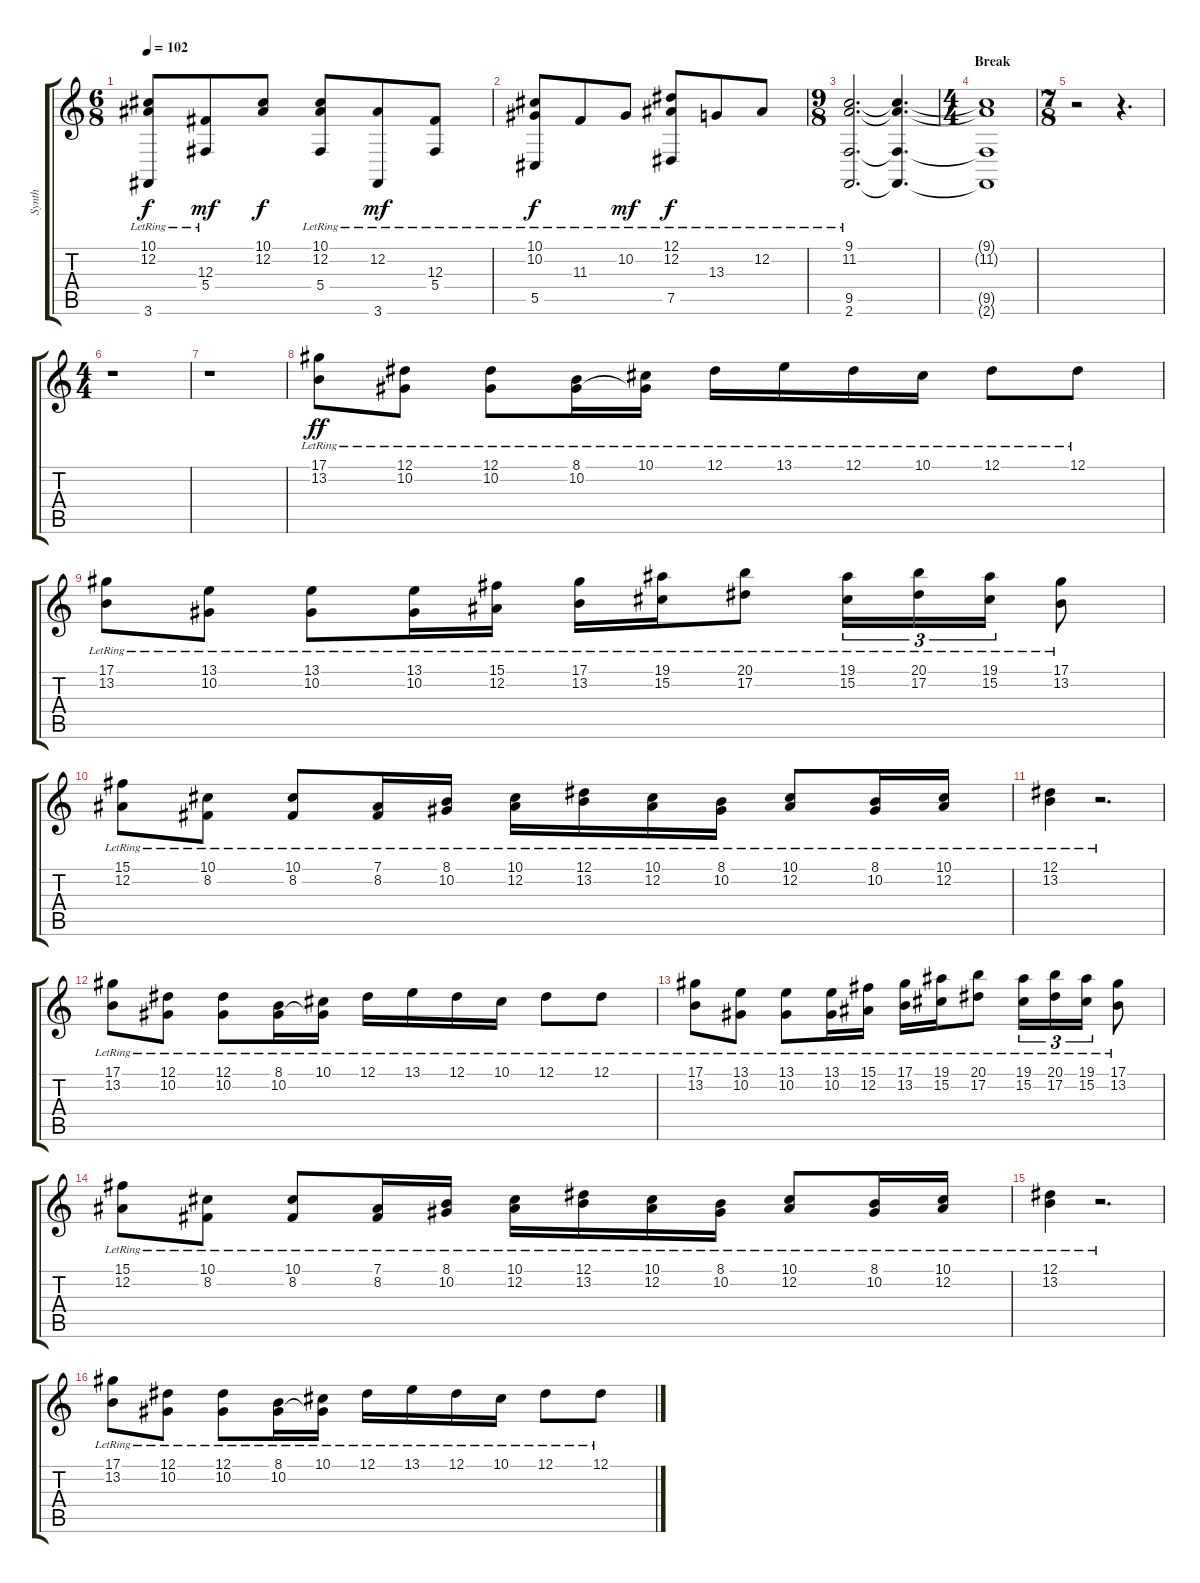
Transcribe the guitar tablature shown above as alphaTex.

\track ("Synth" "Synth") {instrument acousticgrandpiano}
\staff {score tabs}
\tuning (Eb4 Bb3 Gb3 Db3 Ab2 Eb2) {hide}
\ts (6 8)
\tempo 102
\clef g2
\ks c
(10.1{lr} 12.2{lr} 3.6{lr}).8{dy f} (12.3{lr} 5.4{lr}).8{dy mf} (10.1 12.2).8{dy f} (10.1{lr} 12.2{lr} 5.4{lr}).8 (12.2{lr} 3.6{lr}).8{dy mf} (12.3{lr} 5.4{lr}).8 |
(10.1{lr} 10.2{lr} 5.5{lr}).8{dy f} 11.3{lr}.8 10.2{lr}.8{dy mf} (12.1{lr} 12.2{lr} 7.5{lr}).8{dy f} 13.3{lr}.8 12.2{lr}.8 |
\ts (9 8)
(9.1{lr} 11.2{lr} 9.5{lr} 2.6{lr}).2{d} (9.1{t} 11.2{t} 9.5{t} 2.6{t}).4{d} |
\ts (4 4)
\section ("" "Break")
(9.1{t} 11.2{t} 9.5{t} 2.6{t}).1 |
\ts (7 8)
r.2 r.4{d} |
\ts (4 4)
r.1 |
r.1 |
(17.1{lr} 13.2{lr}).8{dy ff} (12.1{lr} 10.2{lr}).8 (12.1{lr} 10.2{lr}).8 (8.1{lr} 10.2{lr}).16 (10.1{lr} 10.2{t}).16 12.1{lr}.16 13.1{lr}.16 12.1{lr}.16 10.1{lr}.16 12.1{lr}.8 12.1{lr}.8 |
(17.1{lr} 13.2{lr}).8 (13.1{lr} 10.2{lr}).8 (13.1{lr} 10.2{lr}).8 (13.1{lr} 10.2{lr}).16 (15.1{lr} 12.2{lr}).16 (17.1{lr} 13.2{lr}).16 (19.1{lr} 15.2{lr}).16 (20.1{lr} 17.2{lr}).8 (19.1{lr} 15.2{lr}).16{tu (3 2)} (20.1{lr} 17.2{lr}).16{tu (3 2)} (19.1{lr} 15.2{lr}).16{tu (3 2)} (17.1{lr} 13.2{lr}).8 |
(15.1{lr} 12.2{lr}).8 (10.1{lr} 8.2{lr}).8 (10.1{lr} 8.2{lr}).8 (7.1{lr} 8.2{lr}).16 (8.1{lr} 10.2{lr}).16 (10.1{lr} 12.2{lr}).16 (12.1{lr} 13.2{lr}).16 (10.1{lr} 12.2{lr}).16 (8.1{lr} 10.2{lr}).16 (10.1{lr} 12.2{lr}).8 (8.1{lr} 10.2{lr}).16 (10.1{lr} 12.2{lr}).16 |
(12.1{lr} 13.2{lr}).4 r.2{d} |
(17.1{lr} 13.2{lr}).8 (12.1{lr} 10.2{lr}).8 (12.1{lr} 10.2{lr}).8 (8.1{lr} 10.2{lr}).16 (10.1{lr} 10.2{t}).16 12.1{lr}.16 13.1{lr}.16 12.1{lr}.16 10.1{lr}.16 12.1{lr}.8 12.1{lr}.8 |
(17.1{lr} 13.2{lr}).8 (13.1{lr} 10.2{lr}).8 (13.1{lr} 10.2{lr}).8 (13.1{lr} 10.2{lr}).16 (15.1{lr} 12.2{lr}).16 (17.1{lr} 13.2{lr}).16 (19.1{lr} 15.2{lr}).16 (20.1{lr} 17.2{lr}).8 (19.1{lr} 15.2{lr}).16{tu (3 2)} (20.1{lr} 17.2{lr}).16{tu (3 2)} (19.1{lr} 15.2{lr}).16{tu (3 2)} (17.1{lr} 13.2{lr}).8 |
(15.1{lr} 12.2{lr}).8 (10.1{lr} 8.2{lr}).8 (10.1{lr} 8.2{lr}).8 (7.1{lr} 8.2{lr}).16 (8.1{lr} 10.2{lr}).16 (10.1{lr} 12.2{lr}).16 (12.1{lr} 13.2{lr}).16 (10.1{lr} 12.2{lr}).16 (8.1{lr} 10.2{lr}).16 (10.1{lr} 12.2{lr}).8 (8.1{lr} 10.2{lr}).16 (10.1{lr} 12.2{lr}).16 |
(12.1{lr} 13.2{lr}).4 r.2{d} |
(17.1{lr} 13.2{lr}).8 (12.1{lr} 10.2{lr}).8 (12.1{lr} 10.2{lr}).8 (8.1{lr} 10.2{lr}).16 (10.1{lr} 10.2{t}).16 12.1{lr}.16 13.1{lr}.16 12.1{lr}.16 10.1{lr}.16 12.1{lr}.8 12.1{lr}.8
